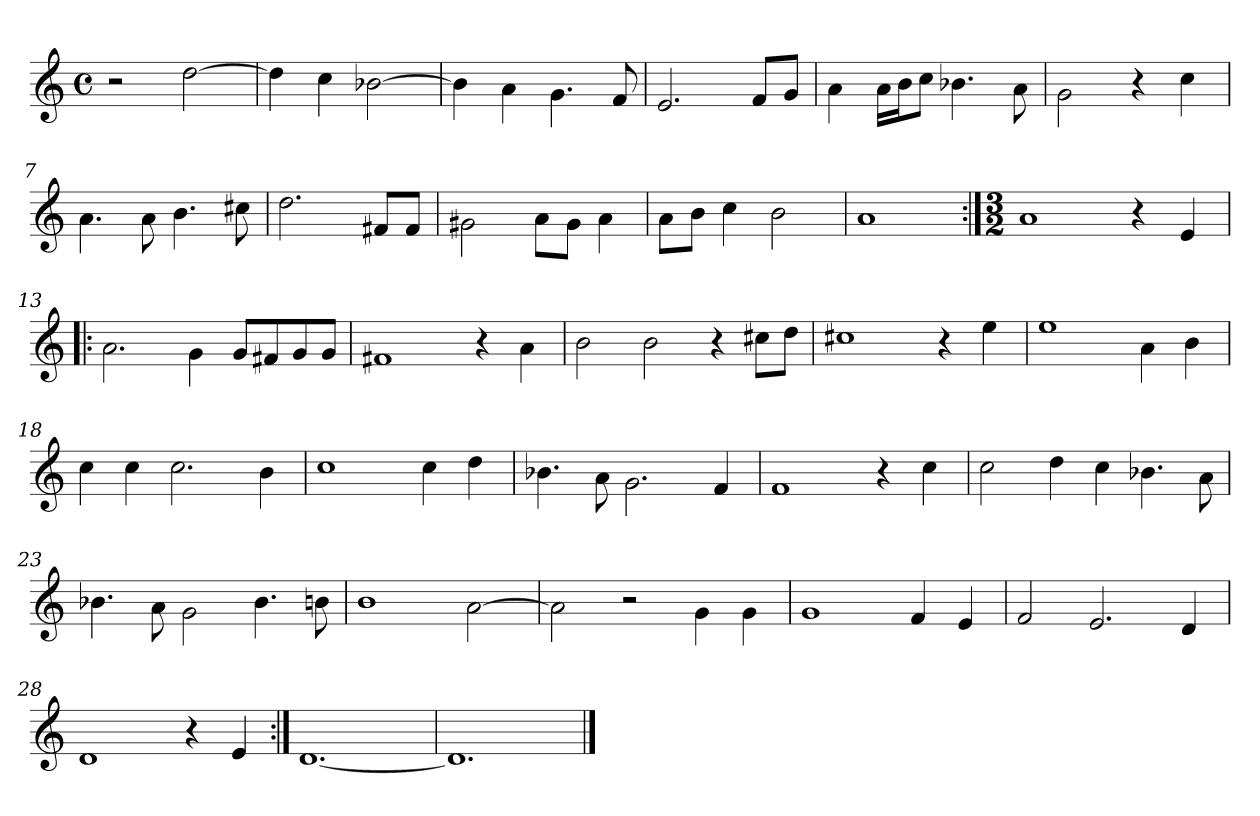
**kern
*part1
*staff1
*clefG2
*k[]
*M4/4
*met(c)
=1
2r
[2dd\
=2
4dd\]
4cc\
[2b-X\
=3
4b-\]
4a\
4.g\
8f/
=4
2.e/
8f/L
8g/J
=5
4a\
16a\LL
16b\J
8cc\J
4.b-X\
8a\
!!LO:LB:g=z
=6
2g\
4r
4cc\
=7
4.a\
8a\
4.b\
8cc#X\
=8
2.dd\
8f#X/L
8f#/J
=9
2g#X\
8a\L
8g#\J
4a\
=10
8a\L
8b\J
4cc\
2b\
=11
1a
!!LO:LB:g=z
=12:|!
*M3/2
1a
4r
4e/
=13!|:
2.a\
4g\
8g/L
8f#X/
8g/
8g/J
=14
1f#X
4r
4a\
=15
2b\
2b\
4r
8cc#X\L
8dd\J
=16
1cc#X
4r
4ee\
!!LO:LB:g=z
=17
1ee
4a\
4b\
=18
4cc\
4cc\
2.cc\
4b\
=19
1cc
4cc\
4dd\
=20
4.b-X\
8a\
2.g\
4f/
=21
1f
4r
4cc\
!!LO:LB:g=z
=22
2cc\
4dd\
4cc\
4.b-X\
8a\
=23
4.b-X\
8a\
2g\
4.b-\
8bn\
=24
1b
[2a\
=25
2a\]
2r
4g\
4g\
!!LO:LB:g=z
=26
1g
4f/
4e/
=27
2f/
2.e/
4d/
=28
1d
4r
4e/
=29:|!
[1.d
=30
1.d]
==
*-
